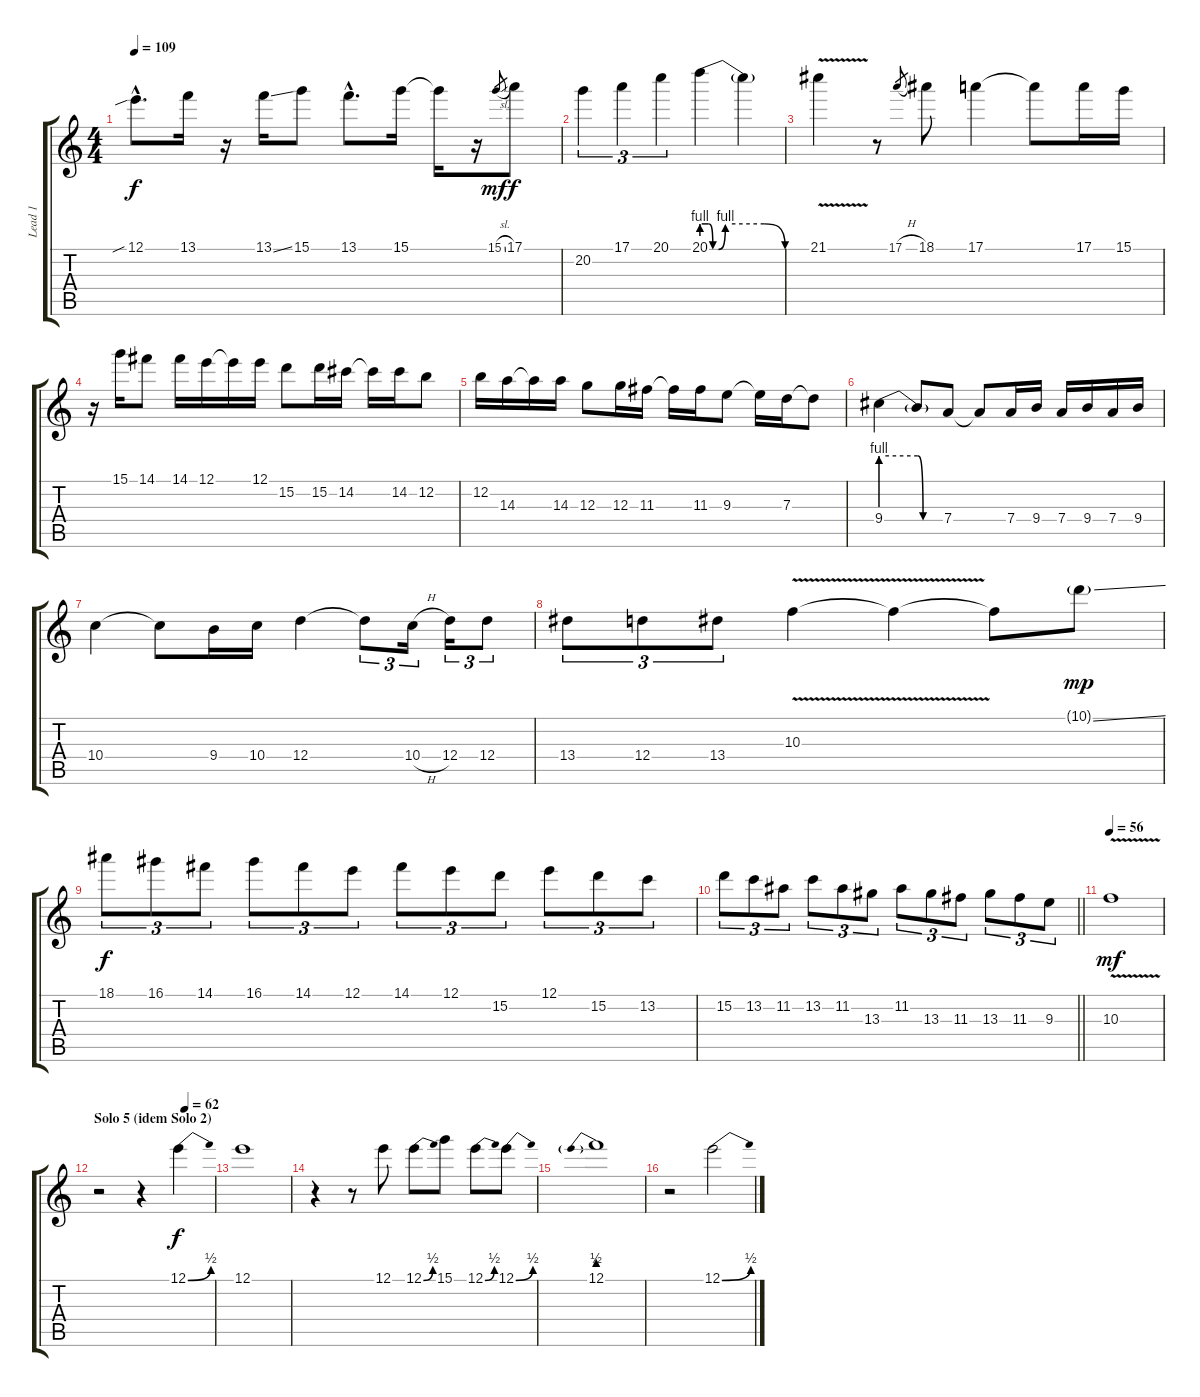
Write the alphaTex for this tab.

\track ("Lead 1" "Lead 1") {instrument distortionguitar}
\staff {score tabs}
\tuning (E4 B3 G3 D3 A2 D2) {hide}
\ts (4 4)
\tempo 109
\clef g2
\ks c
12.1{sib hac}.8{d dy f} 13.1.16 r.16 13.1{ss}.16 15.1.8 13.1{hac}.8{d} 15.1.16 15.1{t}.16 r.16 15.1{sl}.8{gr dy mf} 17.1.8{dy f} |
20.2.4{tu (3 2)} 17.1.4{tu (3 2)} 20.1.4{tu (3 2)} 20.1{be (custom 0 4 5 4 8 0 12 0 17 4 45 4 60 0)}.4 20.1{t}.4 |
21.1{v}.4 r.8 17.1{h}.8{gr} 18.1.8 17.1.4 17.1{t}.8 17.1.16 15.1.16 |
r.16 15.1.16 14.1.8 14.1.16 12.1.16 12.1{t}.16 12.1.16 15.2.8 15.2.16 14.2.16 14.2{t}.16 14.2.16 12.2.8 |
12.2.16 14.3.16 14.3{t}.16 14.3.16 12.3.8 12.3.16 11.3.16 11.3{t}.16 11.3.16 9.3.8 9.3{t}.16 7.3.16 7.3{t}.8 |
9.4{be (custom 0 4 35 4 40 0 60 0)}.4 9.4{t}.8 7.4.8 7.4{t}.8 7.4.16 9.4.16 7.4.16 9.4.16 7.4.16 9.4.16 |
10.4.4 10.4{t}.8 9.4.16 10.4.16 12.4.4 12.4{t}.8{tu (3 2)} 10.4{h}.16{tu (3 2)} 12.4.16{tu (3 2)} 12.4.8{tu (3 2)} |
13.4.8{tu (3 2)} 12.4.8{tu (3 2)} 13.4.8{tu (3 2)} 10.3{v}.4 10.3{t}.4 10.3{t}.8 10.1{ss g}.8{dy mp} |
18.1.8{tu (3 2) dy f} 16.1.8{tu (3 2)} 14.1.8{tu (3 2)} 16.1.8{tu (3 2)} 14.1.8{tu (3 2)} 12.1.8{tu (3 2)} 14.1.8{tu (3 2)} 12.1.8{tu (3 2)} 15.2.8{tu (3 2)} 12.1.8{tu (3 2)} 15.2.8{tu (3 2)} 13.2.8{tu (3 2)} |
\barLineRight lightlight
15.2.8{tu (3 2)} 13.2.8{tu (3 2)} 11.2.8{tu (3 2)} 13.2.8{tu (3 2)} 11.2.8{tu (3 2)} 13.3.8{tu (3 2)} 11.2.8{tu (3 2)} 13.3.8{tu (3 2)} 11.3.8{tu (3 2)} 13.3.8{tu (3 2)} 11.3.8{tu (3 2)} 9.3.8{tu (3 2)} |
\tempo 56
10.3{v}.1{dy mf} |
\section ("" "Solo 5 (idem Solo 2)")
\tempo (62 0.75)
r.2 r.4 12.1{be (bend 0 0 60 2)}.4{dy f} |
12.1.1 |
r.4 r.8 12.1.8 12.1{be (bend 0 0 60 2)}.8 15.1.8 12.1{be (bend 0 0 60 2)}.8 12.1{be (bend 0 0 60 2)}.8 |
12.1{be (prebend 0 2 60 2)}.1 |
r.2 12.1{be (bend 0 0 60 2)}.2
